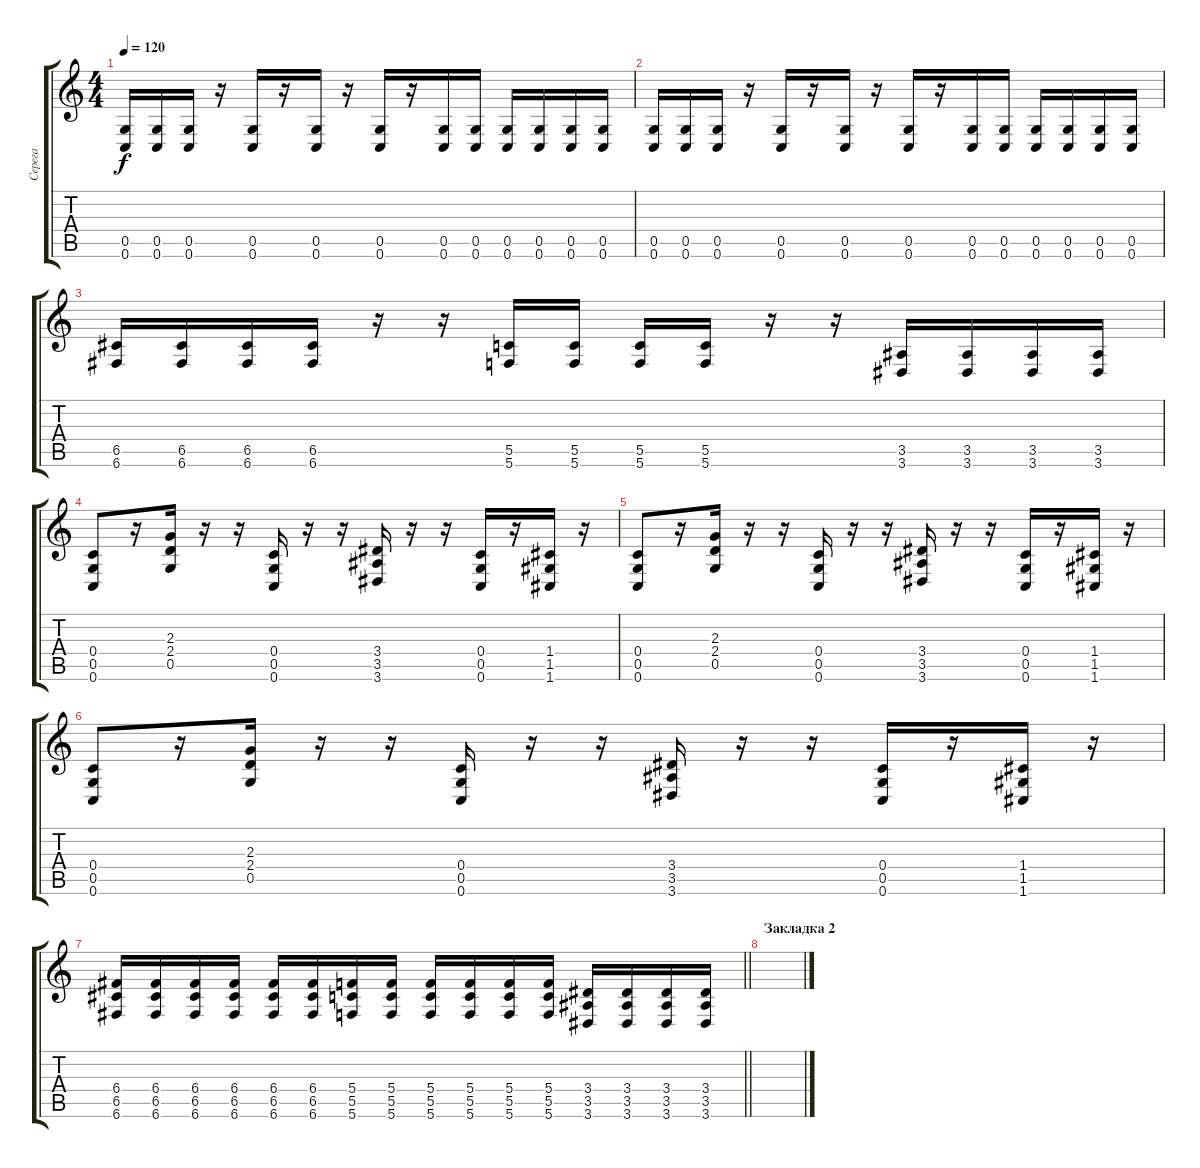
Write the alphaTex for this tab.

\track ("Серега" "Серега") {instrument distortionguitar}
\staff {score tabs}
\tuning (D4 A3 F3 C3 G2 C2) {hide}
\ts (4 4)
\tempo 120
\clef g2
\ks c
(0.5 0.6).16{dy f} (0.5 0.6).16 (0.5 0.6).16 r.16 (0.5 0.6).16 r.16 (0.5 0.6).16 r.16 (0.5 0.6).16 r.16 (0.5 0.6).16 (0.5 0.6).16 (0.5 0.6).16 (0.5 0.6).16 (0.5 0.6).16 (0.5 0.6).16 |
(0.5 0.6).16 (0.5 0.6).16 (0.5 0.6).16 r.16 (0.5 0.6).16 r.16 (0.5 0.6).16 r.16 (0.5 0.6).16 r.16 (0.5 0.6).16 (0.5 0.6).16 (0.5 0.6).16 (0.5 0.6).16 (0.5 0.6).16 (0.5 0.6).16 |
(6.5 6.6).16 (6.5 6.6).16 (6.5 6.6).16 (6.5 6.6).16 r.16 r.16 (5.5 5.6).16 (5.5 5.6).16 (5.5 5.6).16 (5.5 5.6).16 r.16 r.16 (3.5 3.6).16 (3.5 3.6).16 (3.5 3.6).16 (3.5 3.6).16 |
(0.4 0.5 0.6).8{instrument distortionguitar} r.16 (2.3 2.4 0.5).16 r.16 r.16 (0.4 0.5 0.6).16 r.16 r.16 (3.4 3.5 3.6).16 r.16 r.16 (0.4 0.5 0.6).16 r.16 (1.4 1.5 1.6).16 r.16 |
(0.4 0.5 0.6).8 r.16 (2.3 2.4 0.5).16 r.16 r.16 (0.4 0.5 0.6).16 r.16 r.16 (3.4 3.5 3.6).16 r.16 r.16 (0.4 0.5 0.6).16 r.16 (1.4 1.5 1.6).16 r.16 |
(0.4 0.5 0.6).8 r.16 (2.3 2.4 0.5).16 r.16 r.16 (0.4 0.5 0.6).16 r.16 r.16 (3.4 3.5 3.6).16 r.16 r.16 (0.4 0.5 0.6).16 r.16 (1.4 1.5 1.6).16 r.16 |
\barLineRight lightlight
(6.4 6.5 6.6).16 (6.4 6.5 6.6).16 (6.4 6.5 6.6).16 (6.4 6.5 6.6).16 (6.4 6.5 6.6).16 (6.4 6.5 6.6).16 (5.4 5.5 5.6).16 (5.4 5.5 5.6).16 (5.4 5.5 5.6).16 (5.4 5.5 5.6).16 (5.4 5.5 5.6).16 (5.4 5.5 5.6).16 (3.4 3.5 3.6).16 (3.4 3.5 3.6).16 (3.4 3.5 3.6).16 (3.4 3.5 3.6).16 |
\section ("" "Закладка 2")
